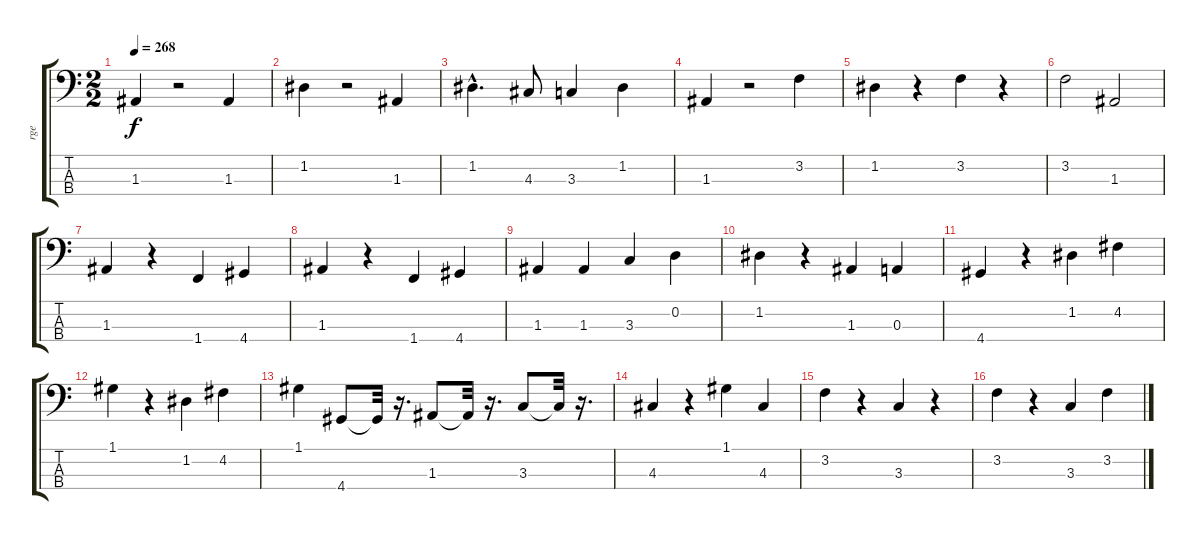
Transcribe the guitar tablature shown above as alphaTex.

\track ("rge" "rge") {instrument electricbassfinger}
\staff {score tabs}
\tuning (G2 D2 A1 E1) {hide}
\ts (2 2)
\tempo 268
\clef f4
\ks c
1.3.4{dy f} r.2 1.3.4 |
1.2.4 r.2 1.3.4 |
1.2{hac}.4{d} 4.3.8 3.3.4 1.2.4 |
1.3.4 r.2 3.2.4 |
1.2.4 r.4 3.2.4 r.4 |
3.2.2 1.3.2 |
1.3.4 r.4 1.4.4 4.4.4 |
1.3.4 r.4 1.4.4 4.4.4 |
1.3.4 1.3.4 3.3.4 0.2.4 |
1.2.4 r.4 1.3.4 0.3.4 |
4.4.4 r.4 1.2.4 4.2.4 |
1.1.4 r.4 1.2.4 4.2.4 |
1.1.4 4.4.8 4.4{t}.32 r.16{d} 1.3.8 1.3{t}.32 r.16{d} 3.3.8 3.3{t}.32 r.16{d} |
4.3.4 r.4 1.1.4 4.3.4 |
3.2.4 r.4 3.3.4 r.4 |
3.2.4 r.4 3.3.4 3.2.4
